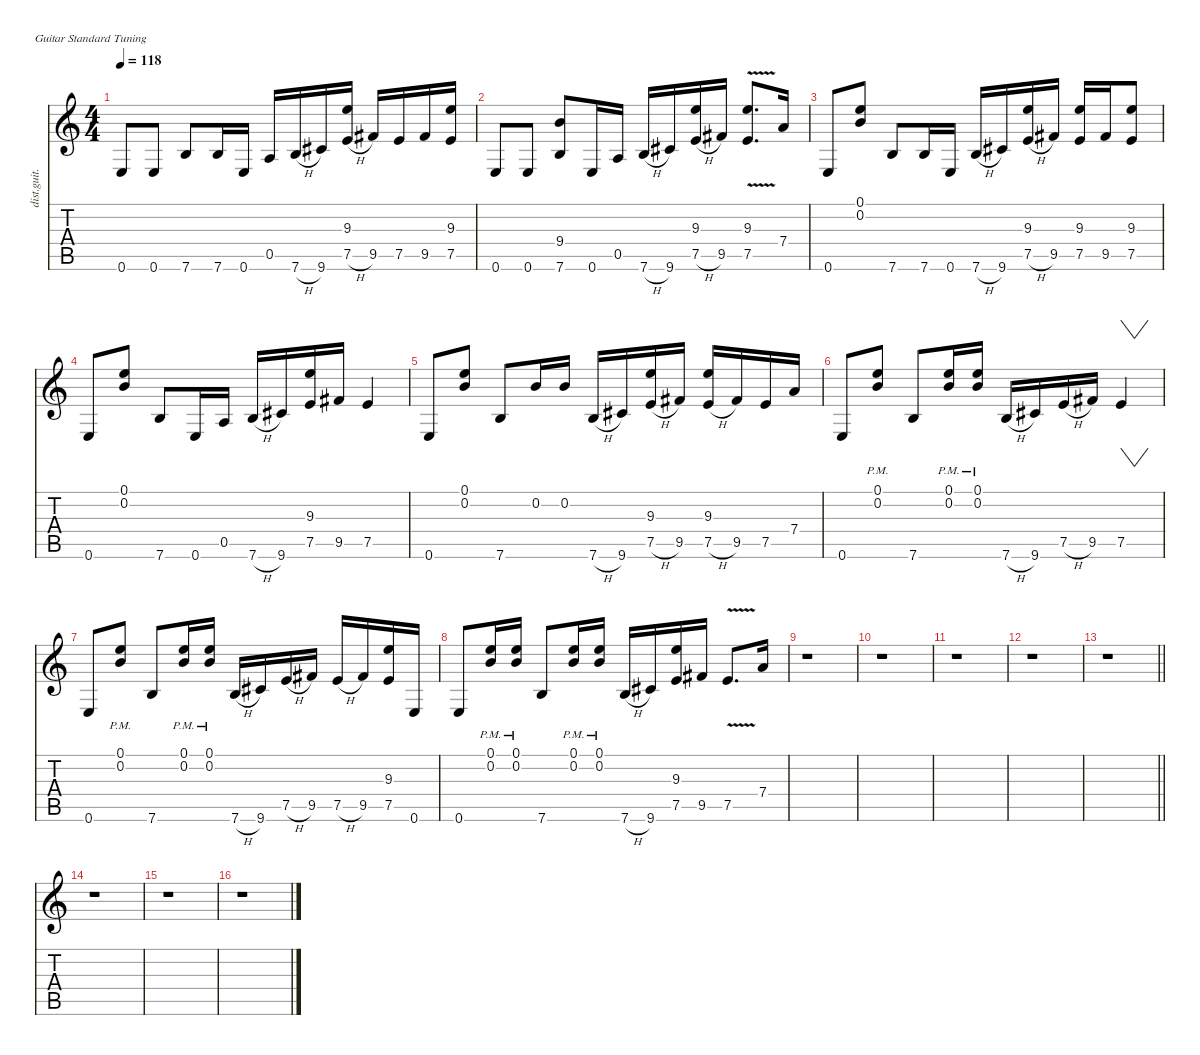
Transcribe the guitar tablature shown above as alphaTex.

\defaultSystemsLayout 4
\hideDynamics
\bracketExtendMode nobrackets
\otherSystemsTrackNameOrientation horizontal
\track ("wah-wah" "dist.guit.") {instrument distortionguitar}
\staff {score tabs}
\tuning (E4 B3 G3 D3 A2 E2)
\ts (4 4)
\tempo 118
\clef g2
\ks c
0.6.8{dy ff} 0.6.8 7.6.8 7.6.16 0.6.16 0.5.16 7.6{h}.16 9.6{acc #}.16 (9.3 7.5{h}).16 9.5{acc #}.16 7.5.16 9.5{acc #}.16 (9.3 7.5).16 |
0.6.8 0.6.8 (9.4 7.6).8 0.6.16 0.5.16 7.6{h}.16 9.6{acc #}.16 (9.3 7.5{h}).16 9.5{acc #}.16 (9.3{v} 7.5{v}).8{d} 7.4.16 |
0.6.8{dy fff} (0.1 0.2).8 7.6.8 7.6.16 0.6.16 7.6{h}.16 9.6{acc #}.16 (9.3 7.5{h}).16 9.5{acc #}.16 (9.3 7.5).16 9.5{acc #}.16 (9.3 7.5).8 |
0.6.8 (0.1 0.2).8 7.6.8 0.6.16 0.5.16 7.6{h}.16 9.6{acc #}.16 (9.3 7.5).16 9.5{acc #}.16 7.5.4 |
0.6.8 (0.1 0.2).8 7.6.8 0.2.16 0.2.16 7.6{h}.16 9.6{acc #}.16 (9.3 7.5{h}).16 9.5{acc #}.16 (9.3 7.5{h}).16 9.5{acc #}.16 7.5.16 7.4.16 |
0.6.8 (0.1{pm} 0.2{pm}).8 7.6.8 (0.1{pm} 0.2{pm}).16 (0.1{pm} 0.2{pm}).16 7.6{h}.16 9.6{acc #}.16 7.5{h}.16 9.5{acc #}.16 7.5.4{vw} |
0.6.8 (0.1{pm} 0.2{pm}).8 7.6.8 (0.1{pm} 0.2{pm}).16 (0.1{pm} 0.2{pm}).16 7.6{h}.16 9.6{acc #}.16 7.5{h}.16 9.5{acc #}.16 7.5{h}.16 9.5{acc #}.16 (9.3 7.5).16 0.6.16 |
0.6.8 (0.1{pm} 0.2{pm}).16 (0.1{pm} 0.2{pm}).16 7.6.8 (0.1{pm} 0.2{pm}).16 (0.1{pm} 0.2{pm}).16 7.6{h}.16 9.6{acc #}.16 (9.3 7.5).16 9.5{acc #}.16 7.5{v}.8{d} 7.4.16 |
r.1 |
r.1 |
r.1 |
r.1 |
\barLineRight lightlight
r.1 |
r.1 |
r.1 |
r.1
